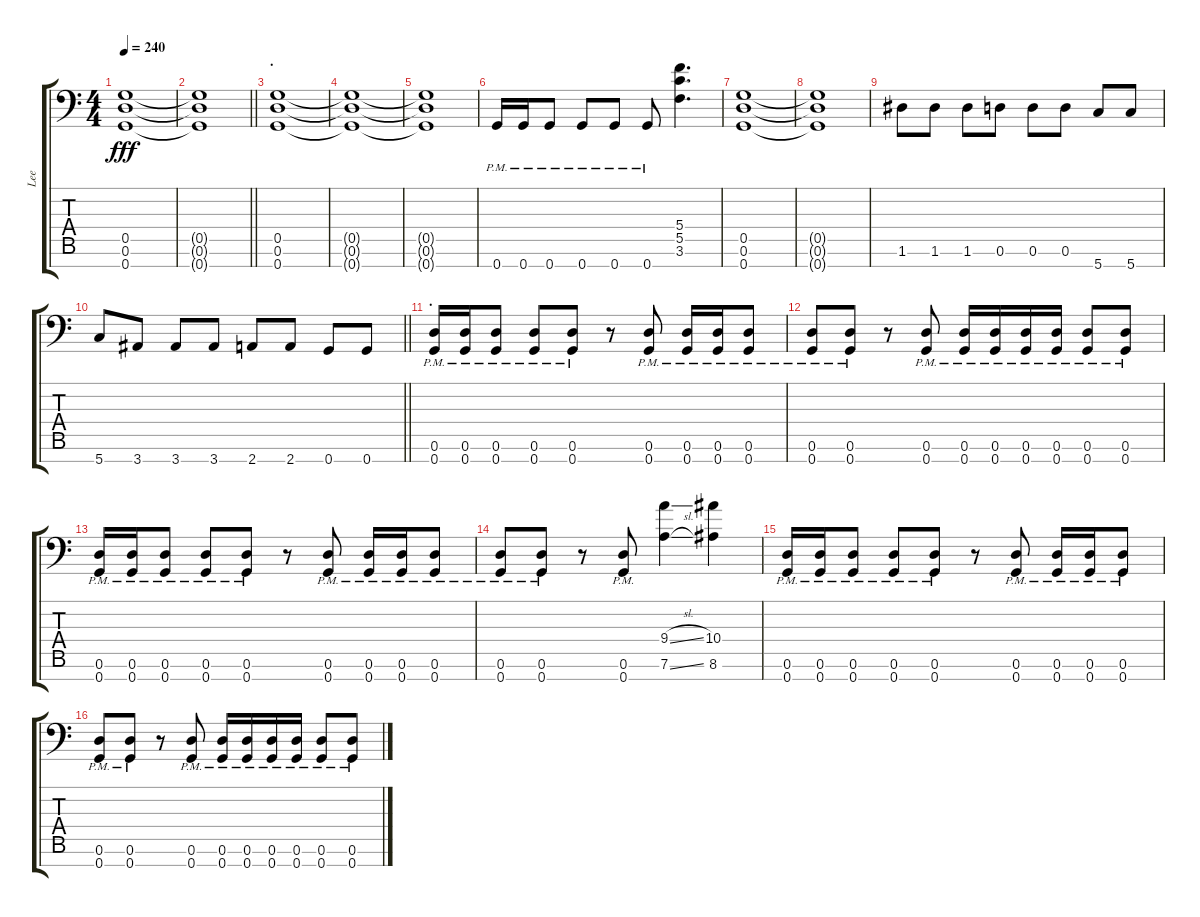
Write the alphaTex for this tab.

\track ("Lee" "Lee") {instrument distortionguitar}
\staff {score tabs}
\tuning (D4 A3 F3 C3 G2 D2 G1) {hide}
\ts (4 4)
\tempo 240
\clef f4
\ks c
(0.5 0.6 0.7).1{dy fff} |
\barLineRight lightlight
(0.5{t} 0.6{t} 0.7{t}).1 |
\section ("" ".")
(0.5 0.6 0.7).1 |
(0.5{t} 0.6{t} 0.7{t}).1 |
(0.5{t} 0.6{t} 0.7{t}).1 |
0.7{pm}.16 0.7{pm}.16 0.7{pm}.8 0.7{pm}.8 0.7{pm}.8 0.7{pm}.8 (5.4 5.5 3.6).4{d} |
(0.5 0.6 0.7).1 |
(0.5{t} 0.6{t} 0.7{t}).1 |
1.6.8 1.6.8 1.6.8 0.6.8 0.6.8 0.6.8 5.7.8 5.7.8 |
\barLineRight lightlight
5.7.8 3.7.8 3.7.8 3.7.8 2.7.8 2.7.8 0.7.8 0.7.8 |
\section ("" ".")
(0.6{pm} 0.7{pm}).16 (0.6{pm} 0.7{pm}).16 (0.6{pm} 0.7{pm}).8 (0.6{pm} 0.7{pm}).8 (0.6{pm} 0.7{pm}).8 r.8 (0.6{pm} 0.7{pm}).8 (0.6{pm} 0.7{pm}).16 (0.6{pm} 0.7{pm}).16 (0.6{pm} 0.7{pm}).8 |
(0.6{pm} 0.7{pm}).8 (0.6{pm} 0.7{pm}).8 r.8 (0.6{pm} 0.7{pm}).8 (0.6{pm} 0.7{pm}).16 (0.6{pm} 0.7{pm}).16 (0.6 0.7{pm}).16 (0.6{pm} 0.7{pm}).16 (0.6{pm} 0.7{pm}).8 (0.6{pm} 0.7{pm}).8 |
(0.6{pm} 0.7{pm}).16 (0.6{pm} 0.7{pm}).16 (0.6{pm} 0.7{pm}).8 (0.6{pm} 0.7{pm}).8 (0.6{pm} 0.7{pm}).8 r.8 (0.6{pm} 0.7{pm}).8 (0.6{pm} 0.7{pm}).16 (0.6{pm} 0.7{pm}).16 (0.6{pm} 0.7{pm}).8 |
(0.6{pm} 0.7{pm}).8 (0.6{pm} 0.7{pm}).8 r.8 (0.6{pm} 0.7{pm}).8 (9.4{sl} 7.6{sl}).4 (10.4 8.6).4 |
(0.6{pm} 0.7{pm}).16 (0.6{pm} 0.7{pm}).16 (0.6{pm} 0.7{pm}).8 (0.6{pm} 0.7{pm}).8 (0.6{pm} 0.7{pm}).8 r.8 (0.6{pm} 0.7{pm}).8 (0.6{pm} 0.7{pm}).16 (0.6{pm} 0.7{pm}).16 (0.6{pm} 0.7{pm}).8 |
(0.6{pm} 0.7{pm}).8 (0.6{pm} 0.7{pm}).8 r.8 (0.6{pm} 0.7{pm}).8 (0.6{pm} 0.7{pm}).16 (0.6{pm} 0.7{pm}).16 (0.6 0.7{pm}).16 (0.6{pm} 0.7{pm}).16 (0.6{pm} 0.7{pm}).8 (0.6{pm} 0.7{pm}).8
